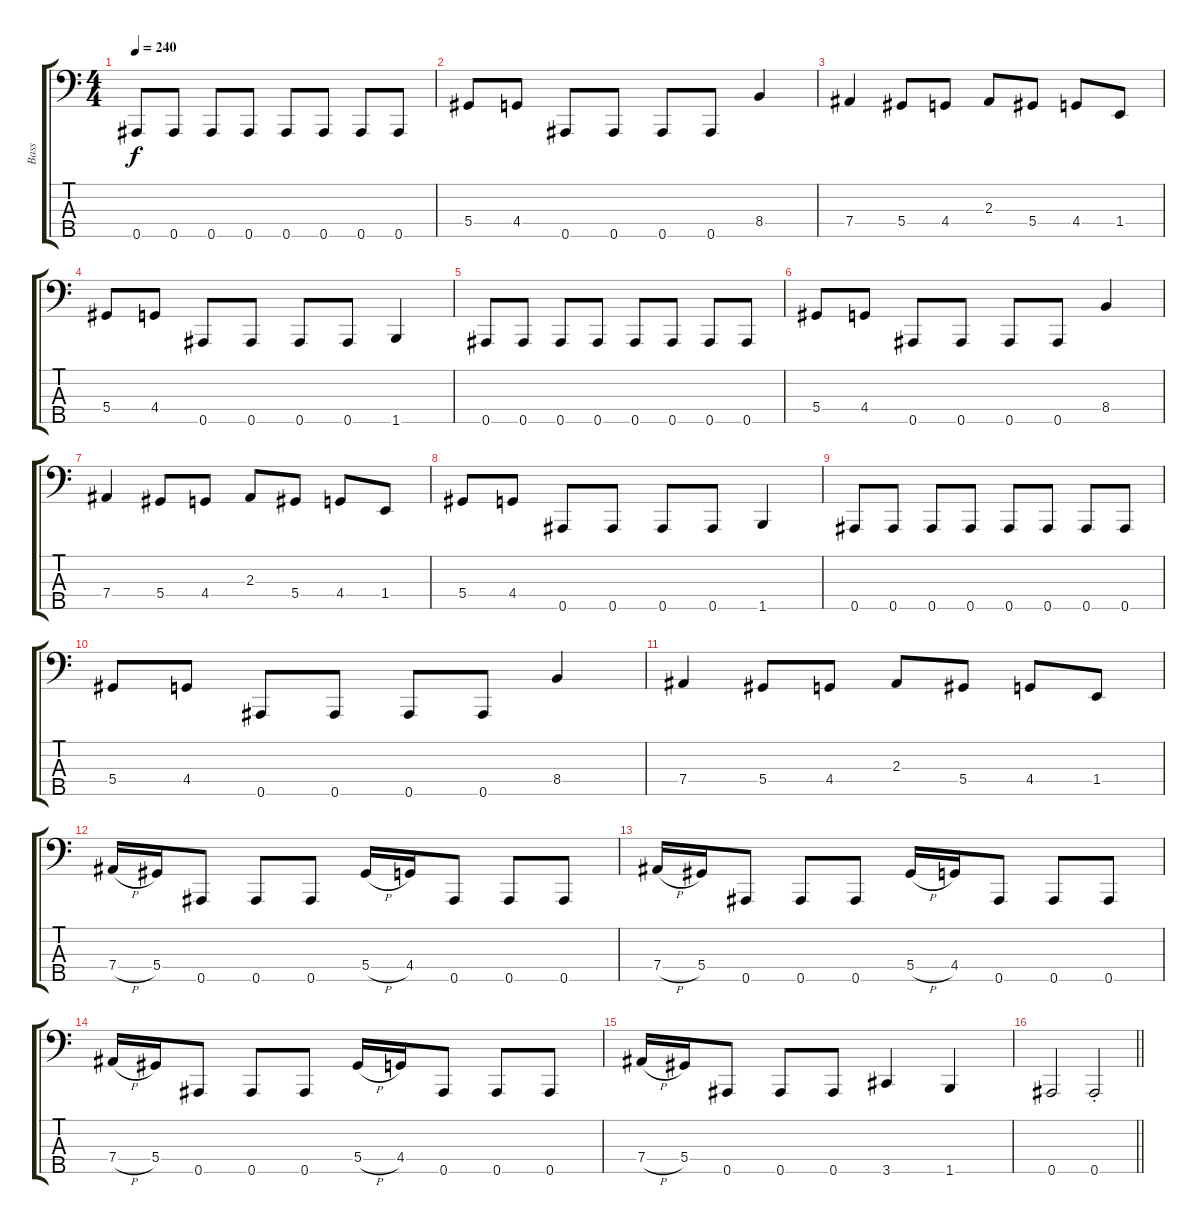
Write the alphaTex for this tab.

\track ("Bass " "Bass ") {instrument electricbassfinger}
\staff {score tabs}
\tuning (Gb2 Db2 Ab1 Eb1 Bb0) {hide}
\ts (4 4)
\tempo 240
\clef f4
\ks c
0.5.8{dy f} 0.5.8 0.5.8 0.5.8 0.5.8 0.5.8 0.5.8 0.5.8 |
5.4.8 4.4.8 0.5.8 0.5.8 0.5.8 0.5.8 8.4.4 |
7.4.4 5.4.8 4.4.8 2.3.8 5.4.8 4.4.8 1.4.8 |
5.4.8 4.4.8 0.5.8 0.5.8 0.5.8 0.5.8 1.5.4 |
0.5.8 0.5.8 0.5.8 0.5.8 0.5.8 0.5.8 0.5.8 0.5.8 |
5.4.8 4.4.8 0.5.8 0.5.8 0.5.8 0.5.8 8.4.4 |
7.4.4 5.4.8 4.4.8 2.3.8 5.4.8 4.4.8 1.4.8 |
5.4.8 4.4.8 0.5.8 0.5.8 0.5.8 0.5.8 1.5.4 |
0.5.8 0.5.8 0.5.8 0.5.8 0.5.8 0.5.8 0.5.8 0.5.8 |
5.4.8 4.4.8 0.5.8 0.5.8 0.5.8 0.5.8 8.4.4 |
7.4.4 5.4.8 4.4.8 2.3.8 5.4.8 4.4.8 1.4.8 |
7.4{h}.16 5.4.16 0.5.8 0.5.8 0.5.8 5.4{h}.16 4.4.16 0.5.8 0.5.8 0.5.8 |
7.4{h}.16 5.4.16 0.5.8 0.5.8 0.5.8 5.4{h}.16 4.4.16 0.5.8 0.5.8 0.5.8 |
7.4{h}.16 5.4.16 0.5.8 0.5.8 0.5.8 5.4{h}.16 4.4.16 0.5.8 0.5.8 0.5.8 |
7.4{h}.16 5.4.16 0.5.8 0.5.8 0.5.8 3.5.4 1.5.4 |
\barLineRight lightlight
0.5.2 0.5{st}.2
